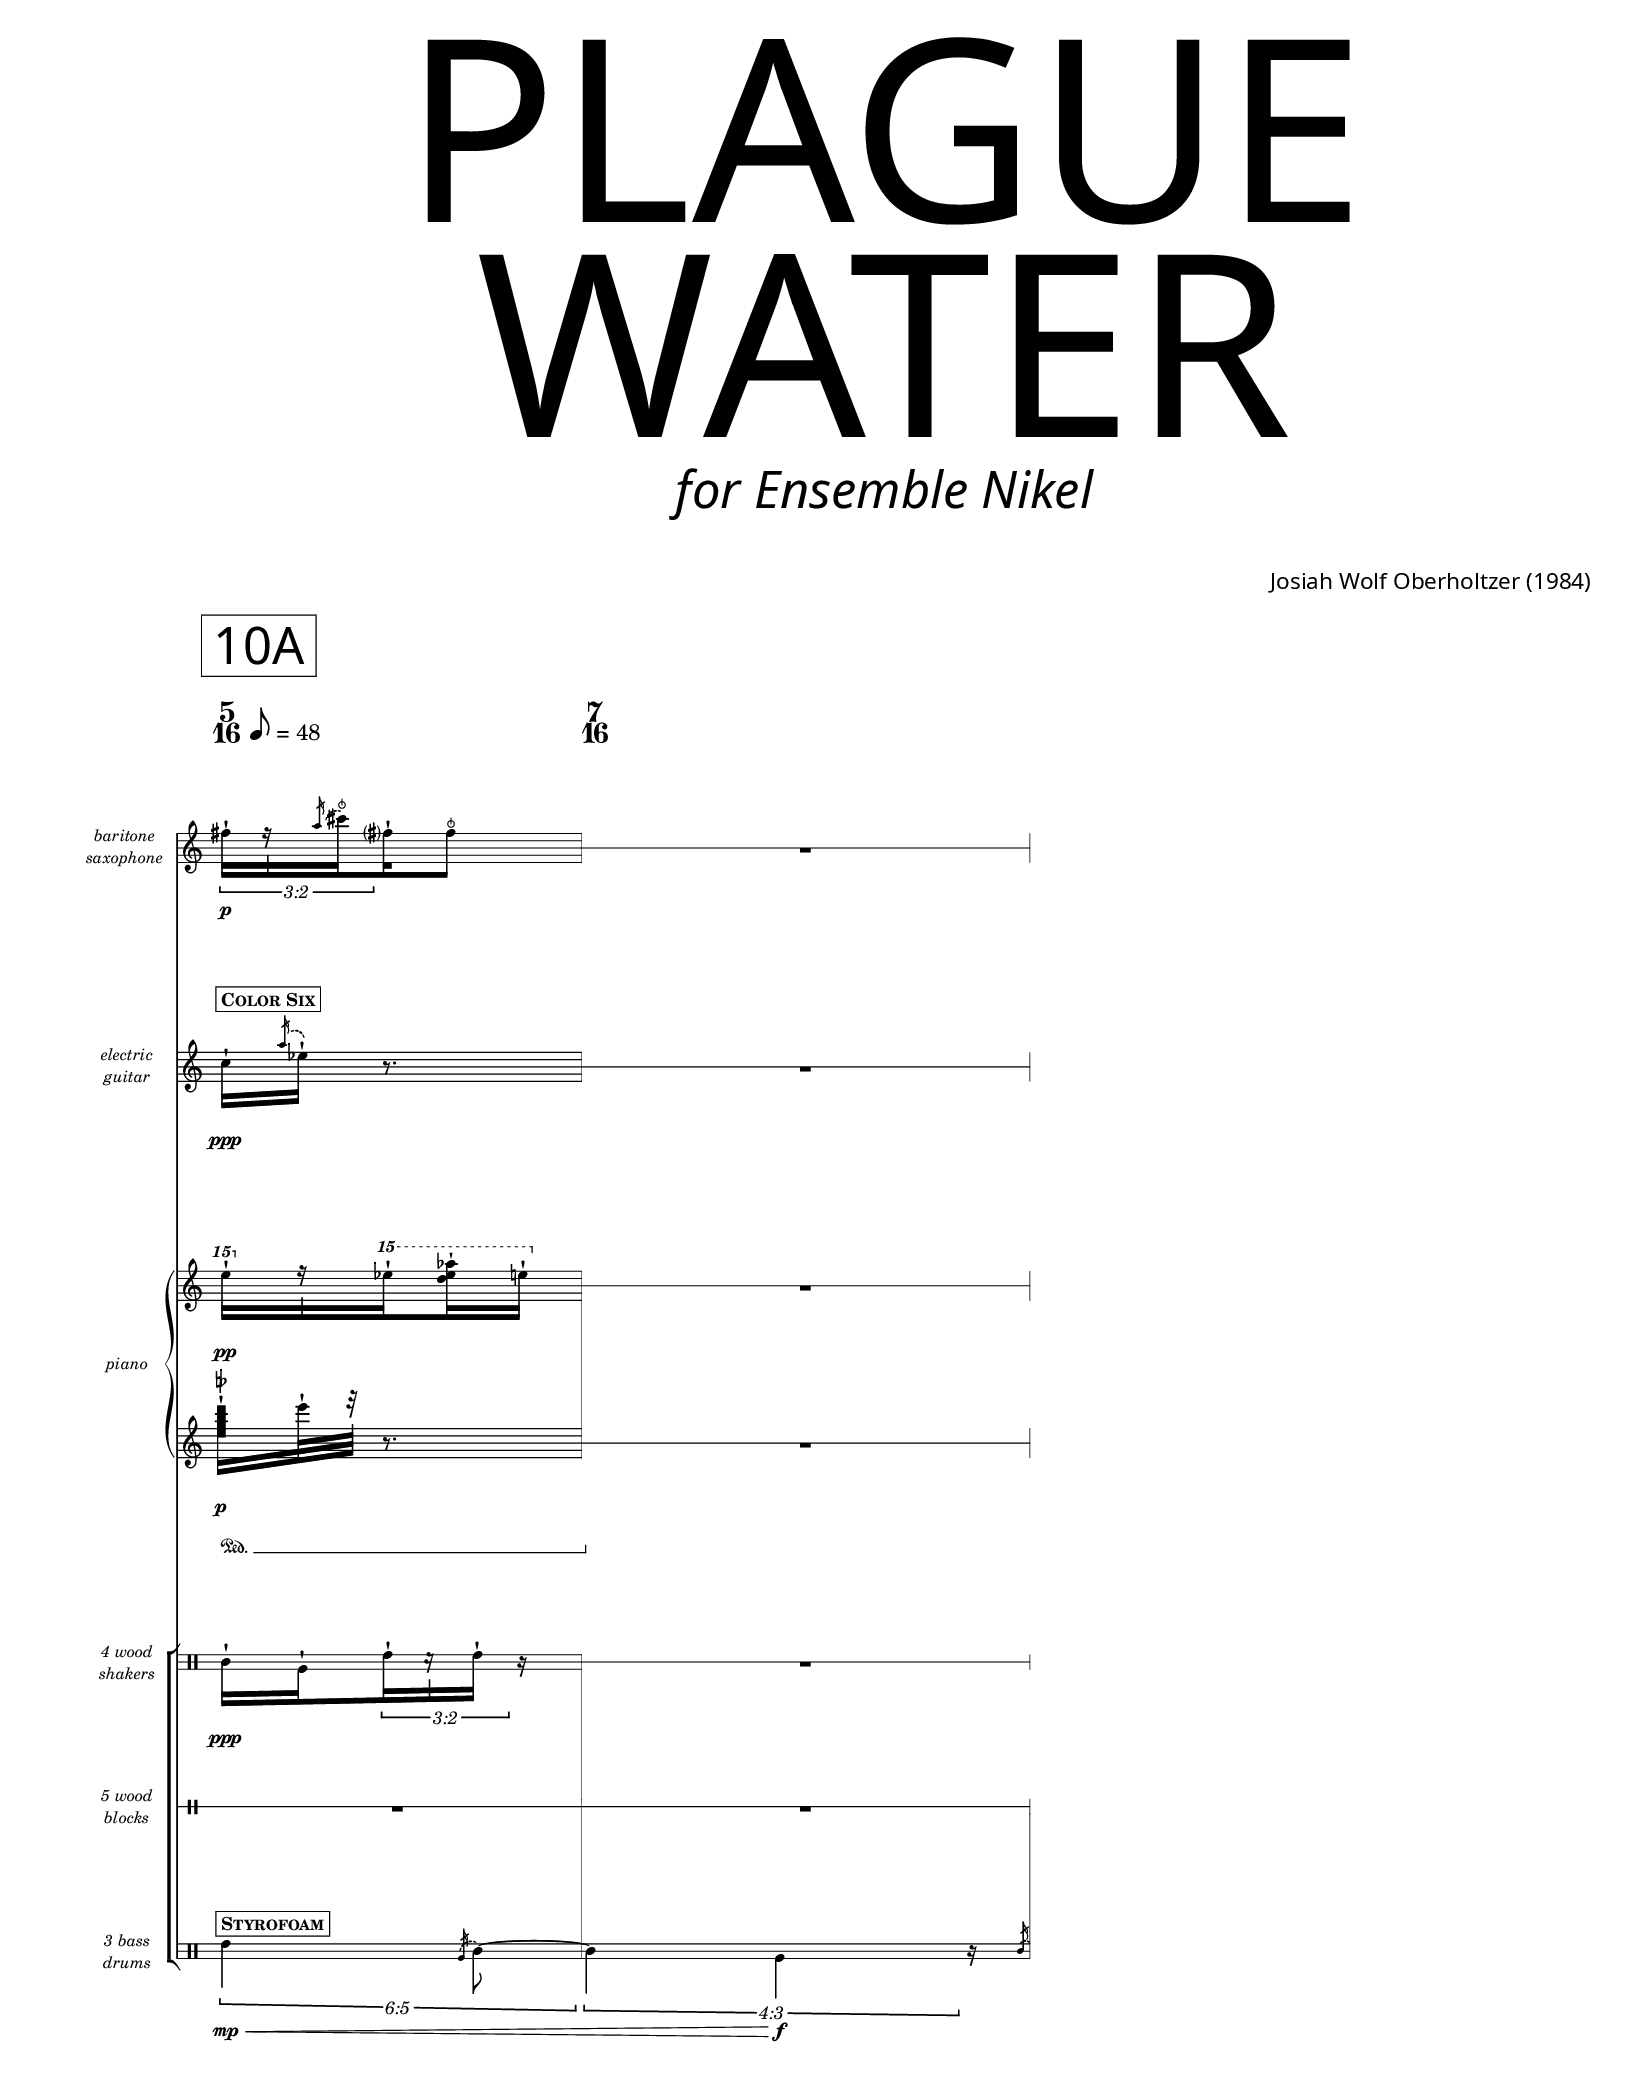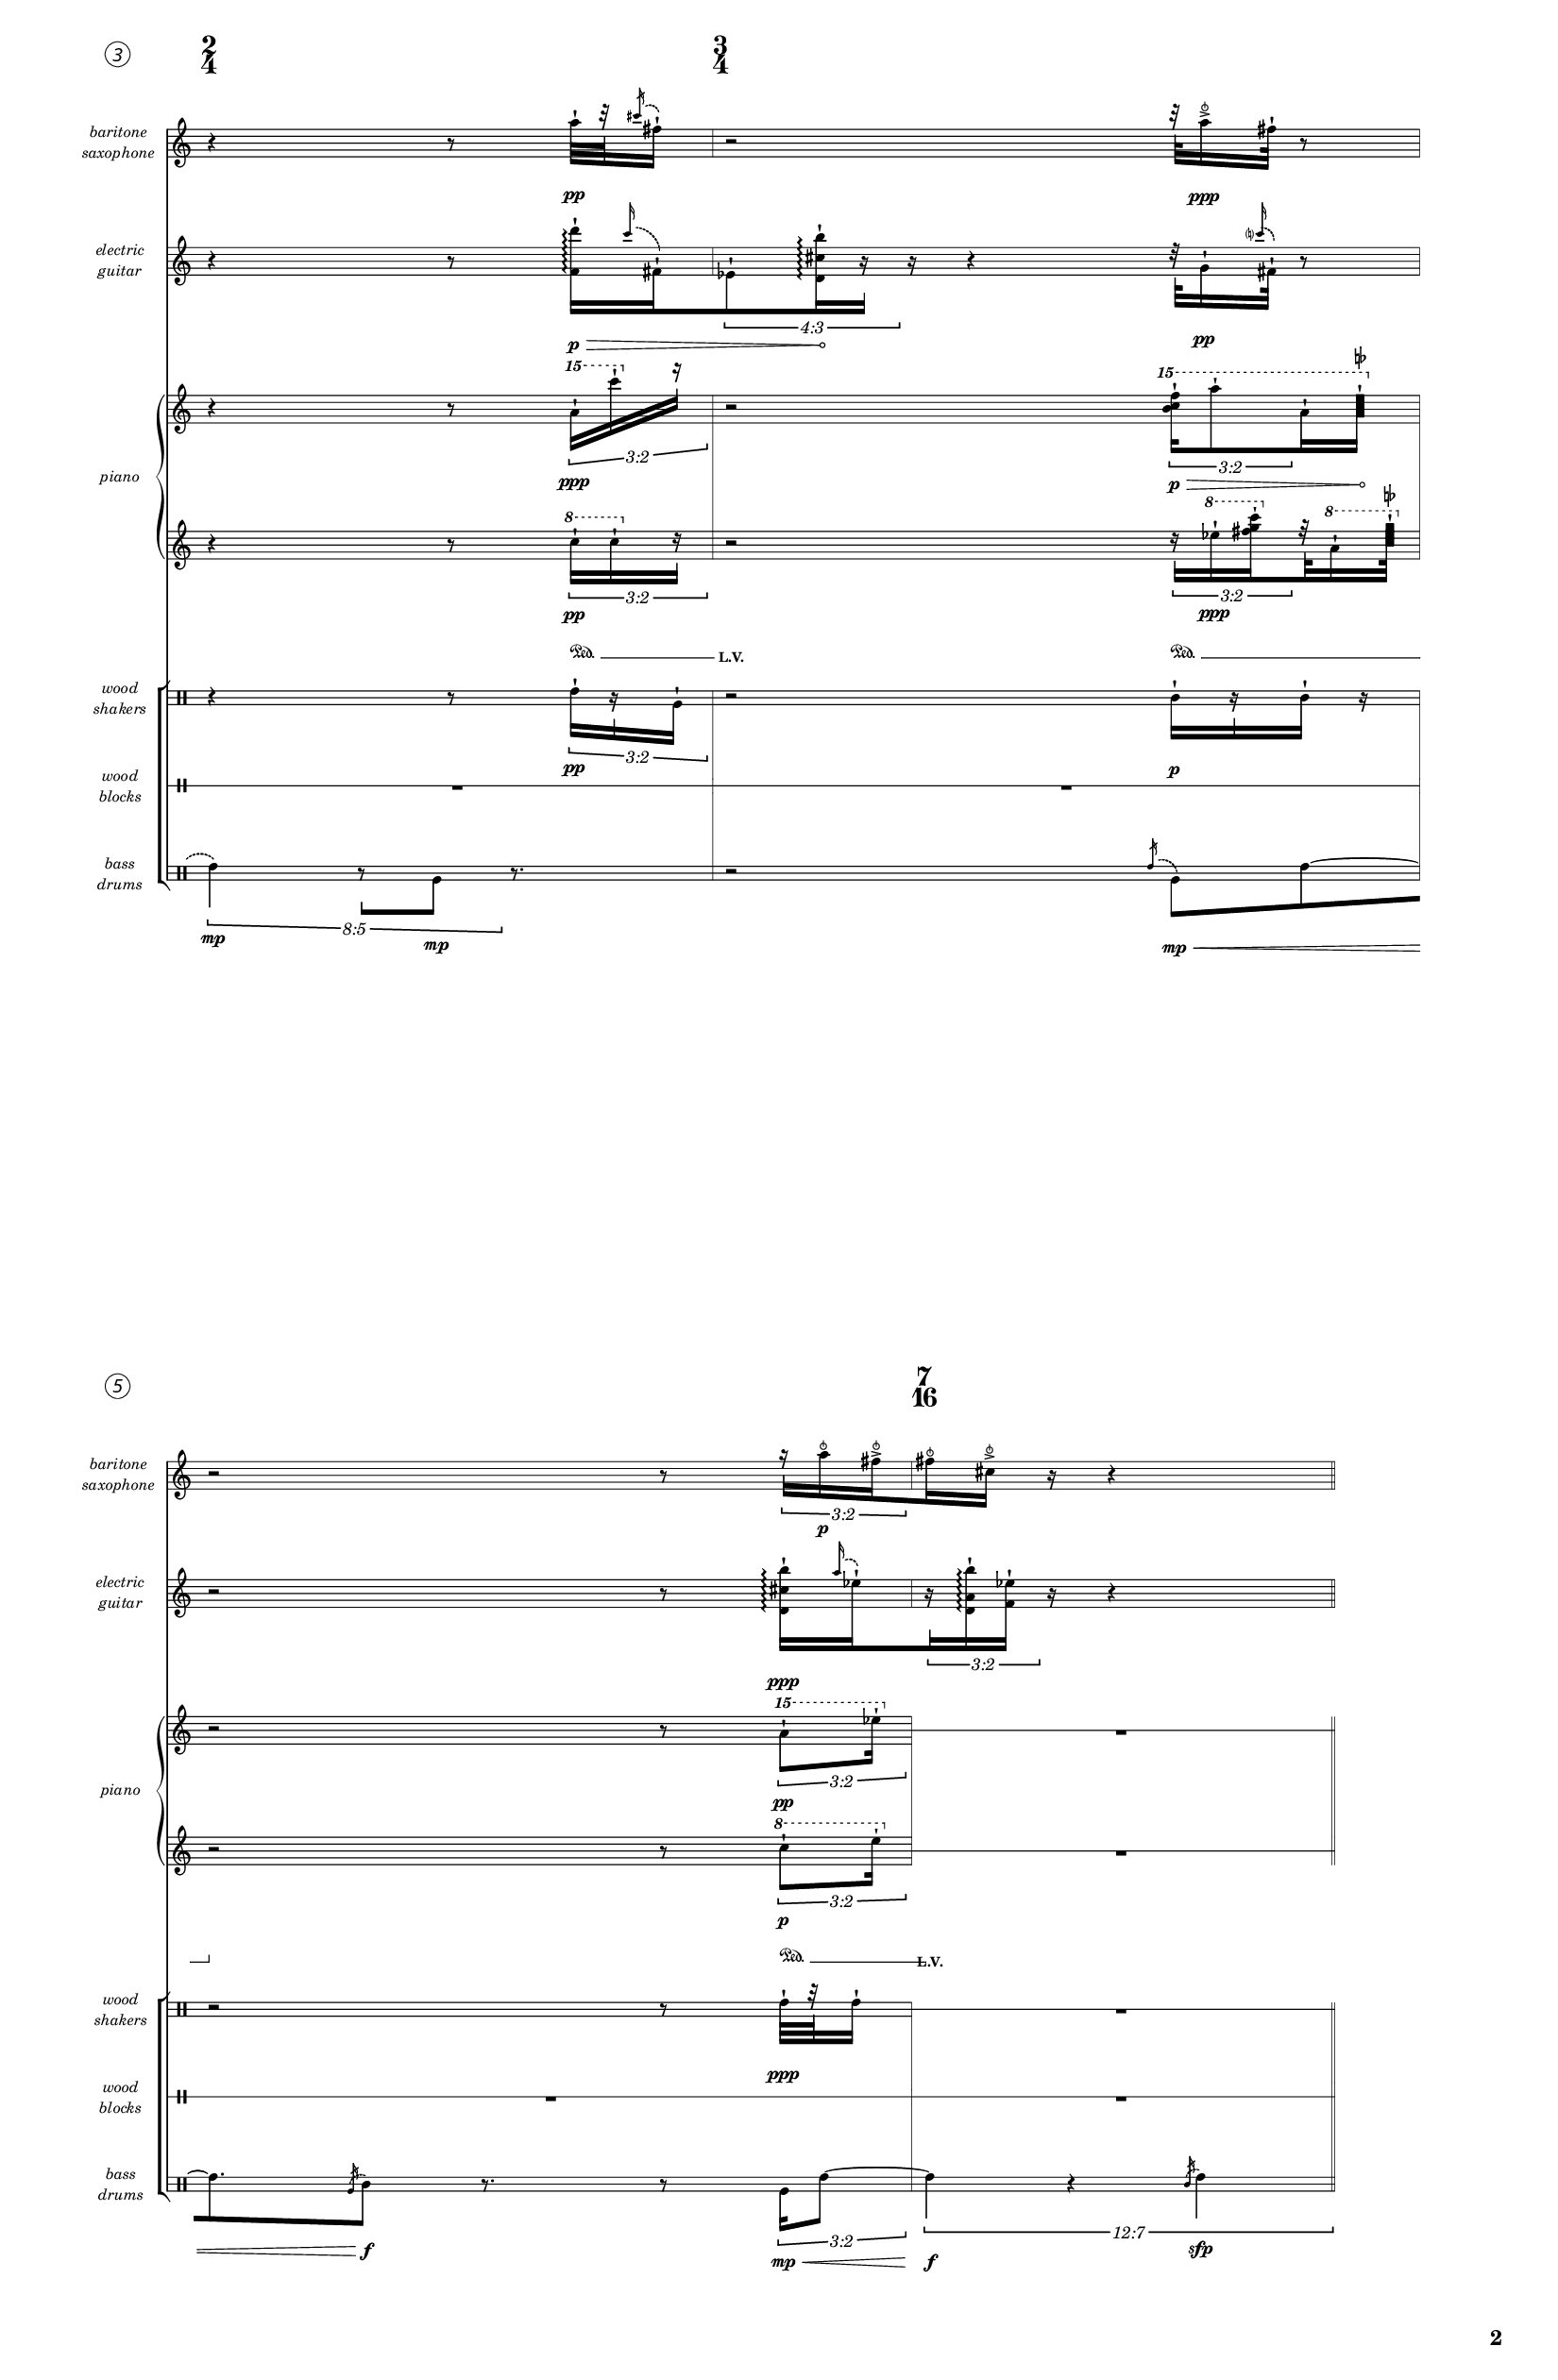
\version "2.19.2"
\language "english"

#(ly:set-option 'relative-includes #t)

\include "../../stylesheets/plague-water-header.ily"
\include "../../stylesheets/plague-water-layout.ily"
\include "../../stylesheets/plague-water-paper.ily"
\include "../../stylesheets/plague-water-parts.ily"

\score {
	\context Score = "Plague Water Score" \with {
		\override HorizontalBracket #'color = #red
	} <<
		\tag score.saxophone.guitar.piano.percussion
		\context TimeSignatureContext = "TimeSignatureContext" {
			{
				\mark \markup { \override #'(box-padding . 0.5) \box 10A }
				\tempo 8=48
				\time 5/16
				s1 * 5/16
			}
			{
				\time 7/16
				s1 * 7/16
			}
			{
				\time 2/4
				s1 * 1/2
			}
			{
				\time 3/4
				s1 * 3/4
			}
			{
				s1 * 3/4
			}
			{
				\time 7/16
				s1 * 7/16
			}
		}
		\tag score.saxophone
		\context SaxophoneStaffGroup = "Saxophone Staff Group" <<
			\context SaxophoneStaff = "Saxophone Staff" {
				\clef "treble"
				\transpose ef, c'
				\context Voice = "Saxophone Voice" {
					{
						\times 2/3 {
							\set stemLeftBeamCount = 0
							\set stemRightBeamCount = 2
							a16 -\staccatissimo \p [
							\set stemLeftBeamCount = 2
							\set stemRightBeamCount = 2
							\afterGrace
							r16
							{
								\override Flag #'stroke-style = #"grace"
								\override Stem #'length = #8
								c'16 \(
								\revert Flag #'stroke-style
								\revert Stem #'length
							}
							\set stemLeftBeamCount = 2
							\set stemRightBeamCount = 1
							e'16 -\snappizzicato \)
						}
						{
							\set stemLeftBeamCount = 1
							\set stemRightBeamCount = 2
							a16 -\staccatissimo
							\set stemLeftBeamCount = 1
							\set stemRightBeamCount = 0
							a8 -\snappizzicato ]
						}
					}
					{
						{
							\stopStaff
							\once \override Staff.StaffSymbol.line-count = 1
							\startStaff
							R1 * 7/16
							\stopStaff
							\startStaff
						}
						{
							r4
							r8
						}
					}
					{
						{
							\set stemLeftBeamCount = 0
							\set stemRightBeamCount = 3
							c'32 -\staccatissimo \pp [
							\set stemLeftBeamCount = 3
							\set stemRightBeamCount = 2
							\afterGrace
							r32
							{
								\override Flag #'stroke-style = #"grace"
								\override Stem #'length = #8
								e'16 \(
								\revert Flag #'stroke-style
								\revert Stem #'length
							}
							\set stemLeftBeamCount = 2
							\set stemRightBeamCount = 0
							a16 -\staccatissimo ] \)
						}
					}
					{
						{
							r2
						}
					}
					{
						{
							\set stemLeftBeamCount = 0
							\set stemRightBeamCount = 3
							r32 [
							\set stemLeftBeamCount = 2
							\set stemRightBeamCount = 2
							c'16 -\accent -\snappizzicato \ppp
							\set stemLeftBeamCount = 3
							\set stemRightBeamCount = 0
							a32 -\staccatissimo ]
						}
					}
					{
						{
							r8
						}
						{
							r2
							r8
						}
					}
					{
						\times 2/3 {
							\set stemLeftBeamCount = 0
							\set stemRightBeamCount = 2
							r16 [
							\set stemLeftBeamCount = 2
							\set stemRightBeamCount = 2
							c'16 -\snappizzicato \p
							\set stemLeftBeamCount = 2
							\set stemRightBeamCount = 1
							a16 -\accent -\snappizzicato
						}
						{
							\set stemLeftBeamCount = 1
							\set stemRightBeamCount = 2
							a16 -\snappizzicato
							\set stemLeftBeamCount = 2
							\set stemRightBeamCount = 0
							e16 -\accent -\snappizzicato ]
						}
					}
					{
						{
							r16
							r4
						}
					}
				}
			}
		>>
		\tag score.guitar
		\context GuitarStaffGroup = "Guitar Staff Group" <<
			\context GuitarStaff = "Guitar Staff" {
				\clef "treble"
				\transpose c c'
				\context Voice = "Guitar Voice" {
					{
						{
							\set stemLeftBeamCount = 0
							\set stemRightBeamCount = 2
							\afterGrace
							c'16 -\staccatissimo \ppp [
								^ \markup {
									\box
										\pad-around
											#0.5
											\large
												\bold
													\caps
														"Color Six"
									}
							{
								\override Flag #'stroke-style = #"grace"
								\override Stem #'length = #8
								a'16 \(
								\revert Flag #'stroke-style
								\revert Stem #'length
							}
							\set stemLeftBeamCount = 2
							\set stemRightBeamCount = 0
							<ef'>16 -\staccatissimo ] \)
						}
					}
					{
						{
							r8.
						}
						{
							\stopStaff
							\once \override Staff.StaffSymbol.line-count = 1
							\startStaff
							R1 * 7/16
							\stopStaff
							\startStaff
						}
						{
							r4
							r8
						}
					}
					{
						{
							\override Hairpin #'circled-tip = ##t
							\set stemLeftBeamCount = 0
							\set stemRightBeamCount = 2
							\afterGrace
							<f d''>16 -\staccatissimo \arpeggio [ \> \p
							{
								c''16 \(
							}
							\set stemLeftBeamCount = 2
							\set stemRightBeamCount = 1
							<fs>16 -\staccatissimo \)
						}
						\tweak #'text #tuplet-number::calc-fraction-text
						\times 3/4 {
							\set stemLeftBeamCount = 1
							\set stemRightBeamCount = 1
							<ef>8 -\staccatissimo
							\set stemLeftBeamCount = 1
							\set stemRightBeamCount = 2
							<d cs' b'>16 -\staccatissimo \arpeggio \!
							\revert Hairpin #'circled-tip
							\set stemLeftBeamCount = 2
							\set stemRightBeamCount = 0
							r16 ]
						}
					}
					{
						{
							r16
							r4
						}
					}
					{
						{
							\set stemLeftBeamCount = 0
							\set stemRightBeamCount = 3
							r32 [
							\set stemLeftBeamCount = 2
							\set stemRightBeamCount = 2
							\afterGrace
							<g>16 -\staccatissimo \pp
							{
								c''16 \(
							}
							\set stemLeftBeamCount = 3
							\set stemRightBeamCount = 0
							<fs>32 -\staccatissimo ] \)
						}
					}
					{
						{
							r8
						}
						{
							r2
							r8
						}
					}
					{
						{
							\set stemLeftBeamCount = 0
							\set stemRightBeamCount = 2
							\afterGrace
							<d cs' b'>16 -\staccatissimo \arpeggio \ppp [
							{
								a'16 \(
							}
							\set stemLeftBeamCount = 2
							\set stemRightBeamCount = 1
							<ef'>16 -\staccatissimo \)
						}
						\times 2/3 {
							\set stemLeftBeamCount = 1
							\set stemRightBeamCount = 2
							r16
							\set stemLeftBeamCount = 2
							\set stemRightBeamCount = 2
							<d a b'>16 -\staccatissimo \arpeggio
							\set stemLeftBeamCount = 2
							\set stemRightBeamCount = 0
							<f ef'>16 -\staccatissimo ]
						}
					}
					{
						{
							r16
							r4
						}
					}
				}
			}
		>>
		\tag score.piano
		\context PianoStaffGroup = "Piano Staff Group" <<
			\context PianoUpperStaff = "Piano Upper Staff" {
				\context Voice = "Piano RH Voice" {
					{
						{
							\set stemLeftBeamCount = 0
							\set stemRightBeamCount = 2
							\ottava #2
							\clef treble
							e''''16 -\staccatissimo \pp [
							\ottava #0
							\set stemLeftBeamCount = 2
							\set stemRightBeamCount = 2
							r16
							\set stemLeftBeamCount = 2
							\set stemRightBeamCount = 1
							\ottava #2
							<ef''''>16 -\staccatissimo
						}
						{
							\set stemLeftBeamCount = 1
							\set stemRightBeamCount = 2
							<d'''' ef'''' af''''>16 -\staccatissimo
							\set stemLeftBeamCount = 2
							\set stemRightBeamCount = 0
							e''''16 -\staccatissimo ]
							\ottava #0
						}
					}
					{
						{
							\stopStaff
							\once \override Staff.StaffSymbol.line-count = 1
							\startStaff
							R1 * 7/16
							\stopStaff
							\startStaff
						}
						{
							r4
							r8
						}
					}
					{
						\times 2/3 {
							\set stemLeftBeamCount = 0
							\set stemRightBeamCount = 2
							\ottava #2
							a'''16 -\staccatissimo \ppp [
							\set stemLeftBeamCount = 2
							\set stemRightBeamCount = 2
							<c'''''>16 -\staccatissimo
							\ottava #0
							\set stemLeftBeamCount = 2
							\set stemRightBeamCount = 0
							r16 ]
						}
					}
					{
						{
							r2
						}
					}
					{
						\times 2/3 {
							\override Hairpin #'circled-tip = ##t
							\set stemLeftBeamCount = 0
							\set stemRightBeamCount = 2
							\ottava #2
							<b''' c'''' f''''>16 -\staccatissimo [ \> \p
							\set stemLeftBeamCount = 1
							\set stemRightBeamCount = 1
							a''''8 -\staccatissimo
						}
						{
							\set stemLeftBeamCount = 1
							\set stemRightBeamCount = 2
							a'''16 -\staccatissimo
							\once \override Accidental.stencil = ##f
							\once \override AccidentalCautionary.stencil = ##f
							\once \override Arpeggio.X-offset = #-2
							\once \override NoteHead.stencil = #ly:text-interface::print
							\once \override NoteHead.text = \markup {
								\filled-box #'(-0.6 . 0.6) #'(-0.7 . 0.7) #0.25
							}
							\set stemLeftBeamCount = 2
							\set stemRightBeamCount = 0
							<a''' c'''' e''''>16 -\staccatissimo ] \!
								^ \markup {
									\center-align
										\concat
											{
												\natural
												\flat
											}
									}
							\ottava #0
							\revert Hairpin #'circled-tip
						}
					}
					{
						{
							r2
							r8
						}
					}
					{
						\times 2/3 {
							\set stemLeftBeamCount = 0
							\set stemRightBeamCount = 1
							\ottava #2
							a'''8 -\staccatissimo \pp [
							\set stemLeftBeamCount = 2
							\set stemRightBeamCount = 0
							<ef''''>16 -\staccatissimo ]
							\ottava #0
						}
					}
					{
						{
							\stopStaff
							\once \override Staff.StaffSymbol.line-count = 1
							\startStaff
							R1 * 7/16
							\stopStaff
							\startStaff
						}
					}
				}
			}
			\context PianoLowerStaff = "Piano Lower Staff" {
				\context Voice = "Piano LH Voice" {
					{
						{
							\once \override Accidental.stencil = ##f
							\once \override AccidentalCautionary.stencil = ##f
							\once \override Arpeggio.X-offset = #-2
							\once \override NoteHead.stencil = #ly:text-interface::print
							\once \override NoteHead.text = \markup {
								\filled-box #'(-0.6 . 0.6) #'(-0.7 . 0.7) #0.25
							}
							\set stemLeftBeamCount = 0
							\set stemRightBeamCount = 2
							\clef treble
							<e'' g'' b'' d'''>16 -\staccatissimo \p [
								^ \markup {
									\center-align
										\concat
											{
												\natural
												\flat
											}
									}
							\set stemLeftBeamCount = 2
							\set stemRightBeamCount = 3
							e'''32 -\staccatissimo
							\set stemLeftBeamCount = 3
							\set stemRightBeamCount = 0
							r32 ]
						}
					}
					{
						{
							r8.
						}
						{
							\stopStaff
							\once \override Staff.StaffSymbol.line-count = 1
							\startStaff
							R1 * 7/16
							\stopStaff
							\startStaff
						}
						{
							r4
							r8
						}
					}
					{
						\times 2/3 {
							\set stemLeftBeamCount = 0
							\set stemRightBeamCount = 2
							\ottava #1
							c'''16 -\staccatissimo \pp [
							\set stemLeftBeamCount = 2
							\set stemRightBeamCount = 2
							c'''16 -\staccatissimo
							\ottava #0
							\set stemLeftBeamCount = 2
							\set stemRightBeamCount = 0
							r16 ]
						}
					}
					{
						{
							r2
						}
					}
					{
						\times 2/3 {
							\set stemLeftBeamCount = 0
							\set stemRightBeamCount = 2
							r16 [
							\set stemLeftBeamCount = 2
							\set stemRightBeamCount = 2
							\ottava #1
							<ef'''>16 -\staccatissimo \ppp
							\set stemLeftBeamCount = 2
							\set stemRightBeamCount = 1
							<fs''' g''' c''''>16 -\staccatissimo
							\ottava #0
						}
						{
							\set stemLeftBeamCount = 1
							\set stemRightBeamCount = 3
							r32
							\set stemLeftBeamCount = 2
							\set stemRightBeamCount = 2
							\ottava #1
							a''16 -\staccatissimo
							\once \override Accidental.stencil = ##f
							\once \override AccidentalCautionary.stencil = ##f
							\once \override Arpeggio.X-offset = #-2
							\once \override NoteHead.stencil = #ly:text-interface::print
							\once \override NoteHead.text = \markup {
								\filled-box #'(-0.6 . 0.6) #'(-0.7 . 0.7) #0.25
							}
							\set stemLeftBeamCount = 3
							\set stemRightBeamCount = 0
							<c''' e''' g'''>32 -\staccatissimo ]
								^ \markup {
									\center-align
										\concat
											{
												\natural
												\flat
											}
									}
							\ottava #0
						}
					}
					{
						{
							r2
							r8
						}
					}
					{
						\times 2/3 {
							\set stemLeftBeamCount = 0
							\set stemRightBeamCount = 1
							\ottava #1
							c'''8 -\staccatissimo \p [
							\set stemLeftBeamCount = 2
							\set stemRightBeamCount = 0
							e'''16 -\staccatissimo ]
							\ottava #0
						}
					}
					{
						{
							\stopStaff
							\once \override Staff.StaffSymbol.line-count = 1
							\startStaff
							R1 * 7/16
							\stopStaff
							\startStaff
						}
					}
				}
			}
			\context Dynamics = "Piano Pedals" {
				{
					{
						s1 * 3/16 \sustainOn
					}
					{
						s1 * 1/8
						<> \sustainOff
					}
				}
				{
					{
						R1 * 7/16
					}
					{
						r4
						r8
					}
				}
				{
					{
						\once \override PianoPedalBracket.edge-height = #'(1 . 0)
						s1 * 1/8 \sustainOn
						<> \sustainOff
						\LV
					}
				}
				{
					{
						r2
					}
				}
				{
					{
						s1 * 1/8 \sustainOn
					}
					{
						s1 * 1/8
						<> \sustainOff
					}
				}
				{
					{
						r2
						r8
					}
				}
				{
					{
						\once \override PianoPedalBracket.edge-height = #'(1 . 0)
						s1 * 1/8 \sustainOn
						<> \sustainOff
						\LV
					}
				}
				{
					{
						R1 * 7/16
					}
				}
			}
		>>
		\tag score.percussion
		\context PercussionStaffGroup = "Percussion Staff Group" <<
			\context PercussionShakerStaff = "Percussion Shaker Staff" {
				\clef "percussion"
				\context Voice = "Percussion Shaker Voice" {
					{
						{
							\set stemLeftBeamCount = 0
							\set stemRightBeamCount = 2
							c'16 -\staccatissimo \ppp [
							\set stemLeftBeamCount = 2
							\set stemRightBeamCount = 1
							a16 -\staccatissimo
						}
						\times 2/3 {
							\set stemLeftBeamCount = 1
							\set stemRightBeamCount = 2
							e'16 -\staccatissimo
							\set stemLeftBeamCount = 2
							\set stemRightBeamCount = 2
							r16
							\set stemLeftBeamCount = 2
							\set stemRightBeamCount = 0
							e'16 -\staccatissimo ]
						}
					}
					{
						{
							r16
						}
						{
							\stopStaff
							\once \override Staff.StaffSymbol.line-count = 1
							\startStaff
							R1 * 7/16
							\stopStaff
							\startStaff
						}
						{
							r4
							r8
						}
					}
					{
						\times 2/3 {
							\set stemLeftBeamCount = 0
							\set stemRightBeamCount = 2
							e'16 -\staccatissimo \pp [
							\set stemLeftBeamCount = 2
							\set stemRightBeamCount = 2
							r16
							\set stemLeftBeamCount = 2
							\set stemRightBeamCount = 0
							a16 -\staccatissimo ]
						}
					}
					{
						{
							r2
						}
					}
					{
						{
							\set stemLeftBeamCount = 0
							\set stemRightBeamCount = 2
							c'16 -\staccatissimo \p [
							\set stemLeftBeamCount = 2
							\set stemRightBeamCount = 2
							r16
							\set stemLeftBeamCount = 2
							\set stemRightBeamCount = 0
							c'16 -\staccatissimo ]
						}
					}
					{
						{
							r16
						}
						{
							r2
							r8
						}
					}
					{
						{
							\set stemLeftBeamCount = 0
							\set stemRightBeamCount = 3
							e'32 -\staccatissimo \ppp [
							\set stemLeftBeamCount = 3
							\set stemRightBeamCount = 2
							r32
							\set stemLeftBeamCount = 2
							\set stemRightBeamCount = 0
							e'16 -\staccatissimo ]
						}
					}
					{
						{
							\stopStaff
							\once \override Staff.StaffSymbol.line-count = 1
							\startStaff
							R1 * 7/16
							\stopStaff
							\startStaff
						}
					}
				}
			}
			\context PercussionWoodblockStaff = "Percussion Woodblock Staff" {
				\clef "percussion"
				\context Voice = "Percussion Woodblock Voice" {
					{
						{
							\stopStaff
							\once \override Staff.StaffSymbol.line-count = 1
							\startStaff
							R1 * 5/16
						}
						{
							R1 * 7/16
						}
						{
							R1 * 1/2
						}
						{
							R1 * 3/4
						}
						{
							R1 * 3/4
						}
						{
							R1 * 7/16
							\stopStaff
							\startStaff
						}
					}
				}
			}
			\context PercussionDrumStaff = "Percussion Drum Staff" {
				\clef "percussion"
				\context Voice = "Percussion Drum Voice" {
					{
						\tweak #'text #tuplet-number::calc-fraction-text
						\times 5/6 {
							\afterGrace
							e'4 \< \mp
								^ \markup {
									\box
										\pad-around
											#0.5
											\large
												\bold
													\caps
														Styrofoam
									}
							{
								\override Flag #'stroke-style = #"grace"
								\override Stem #'length = #8
								a16 \(
								\revert Flag #'stroke-style
								\revert Stem #'length
							}
							\set stemLeftBeamCount = 1
							\set stemRightBeamCount = -1
							c'8 ~ \)
						}
						\tweak #'text #tuplet-number::calc-fraction-text
						\times 3/4 {
							c'4
							a4 \f
						}
					}
					{
						{
							\afterGrace
							r16
							{
								\override Flag #'stroke-style = #"grace"
								\override Stem #'length = #8
								c'16 \(
								\revert Flag #'stroke-style
								\revert Stem #'length
							}
						}
					}
					{
						\tweak #'text #tuplet-number::calc-fraction-text
						\times 5/8 {
							e'4 \mp \)
							\set stemLeftBeamCount = 0
							\set stemRightBeamCount = 1
							r8 [
							\set stemLeftBeamCount = 1
							\set stemRightBeamCount = 0
							a8 \mp ]
						}
					}
					{
						{
							r8.
						}
						{
							\afterGrace
							r2
							{
								\override Flag #'stroke-style = #"grace"
								\override Stem #'length = #8
								e'16 \(
								\revert Flag #'stroke-style
								\revert Stem #'length
							}
						}
					}
					{
						{
							\set stemLeftBeamCount = 0
							\set stemRightBeamCount = 1
							a8 \) [ \< \mp
							\set stemLeftBeamCount = 1
							\set stemRightBeamCount = 1
							e'8 ~
						}
						{
							\set stemLeftBeamCount = 1
							\set stemRightBeamCount = 1
							\afterGrace
							e'8.
							{
								\override Flag #'stroke-style = #"grace"
								\override Stem #'length = #8
								a16 \(
								\revert Flag #'stroke-style
								\revert Stem #'length
							}
							\set stemLeftBeamCount = 1
							\set stemRightBeamCount = 0
							c'8 ] \f \)
						}
					}
					{
						{
							r8.
							r8
						}
					}
					{
						\times 2/3 {
							\set stemLeftBeamCount = 0
							\set stemRightBeamCount = 2
							a16 [ \< \mp
							\set stemLeftBeamCount = 1
							\set stemRightBeamCount = -1
							e'8 ~ ]
						}
						\tweak #'text #tuplet-number::calc-fraction-text
						\times 7/12 {
							e'4 \f
							\afterGrace
							r4
							{
								\override Flag #'stroke-style = #"grace"
								\override Stem #'length = #8
								c'16 \(
								\revert Flag #'stroke-style
								\revert Stem #'length
							}
							e'4 \sfp \)
							\bar "||"
						}
					}
				}
			}
		>>
	>>
}